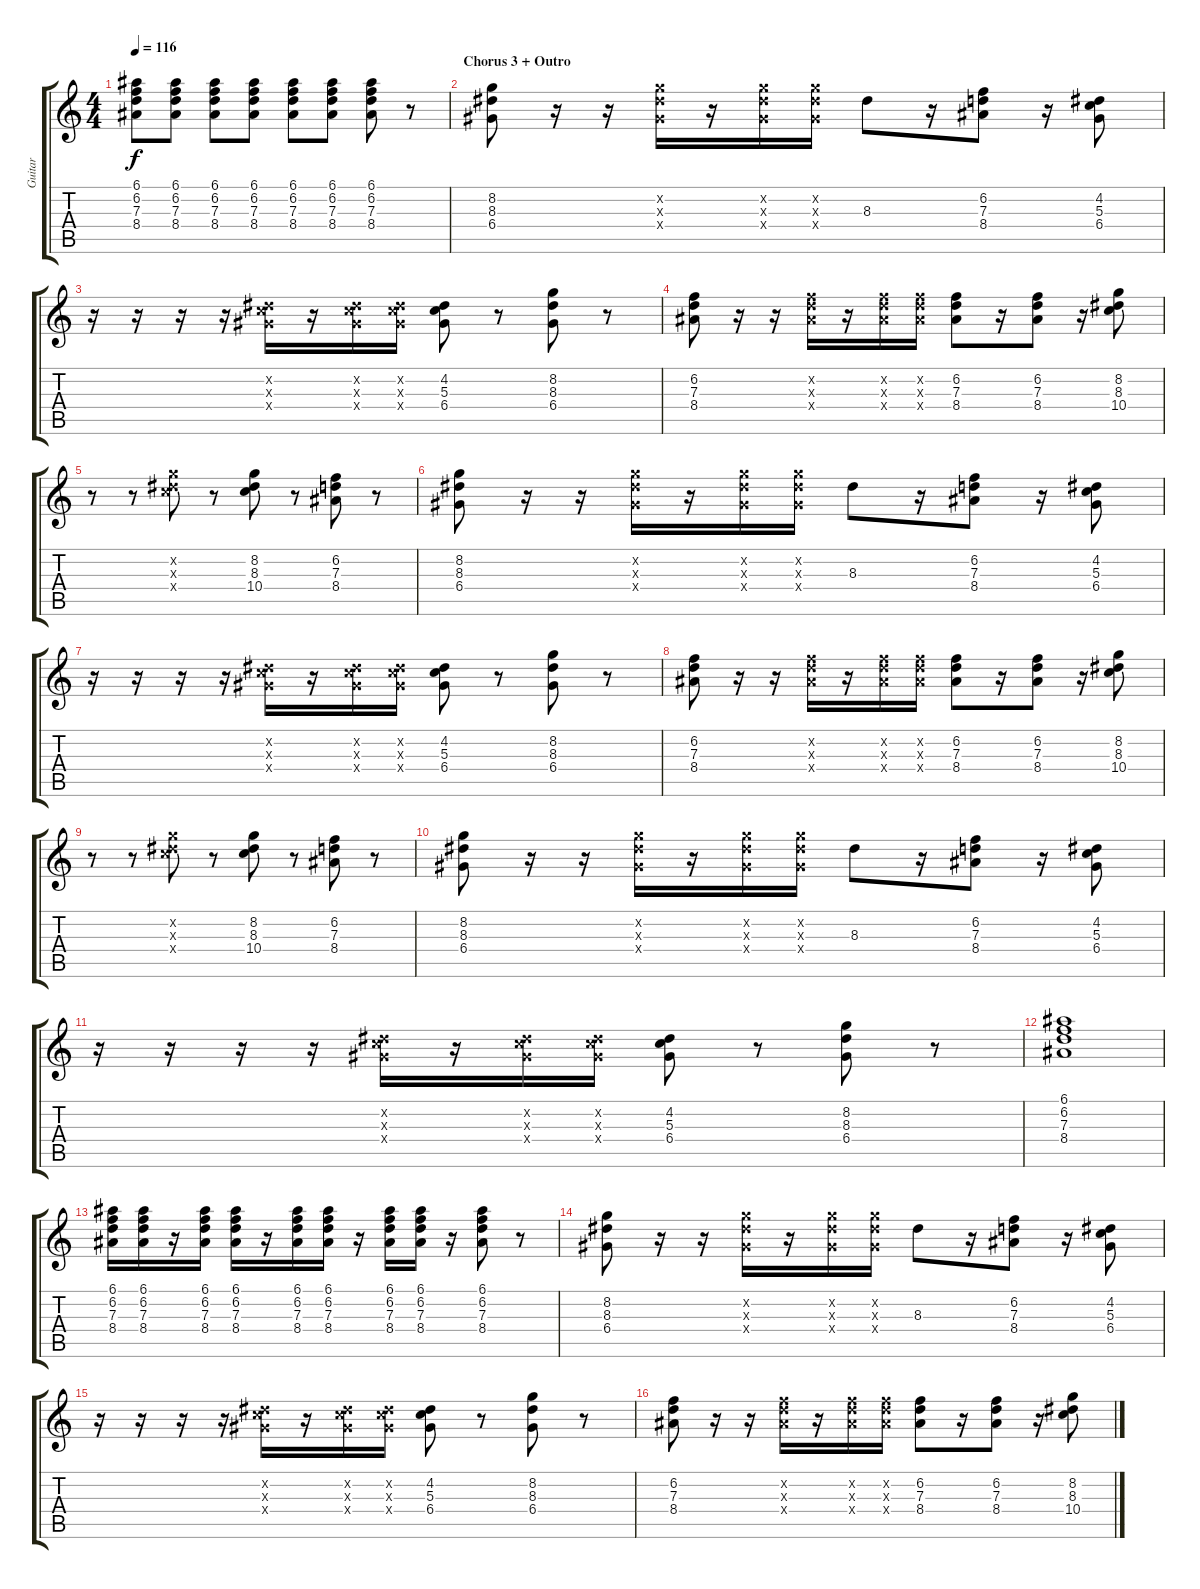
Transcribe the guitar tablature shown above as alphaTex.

\track ("Guitar" "Guitar") {instrument acousticguitarsteel}
\staff {score tabs}
\tuning (E4 B3 G3 D3 A2 E2) {hide}
\ts (4 4)
\tempo 116
\clef g2
\ks c
(6.1 6.2 7.3 8.4).8{dy f} (6.1 6.2 7.3 8.4).8 (6.1 6.2 7.3 8.4).8 (6.1 6.2 7.3 8.4).8 (6.1 6.2 7.3 8.4).8 (6.1 6.2 7.3 8.4).8 (6.1 6.2 7.3 8.4).8 r.8 |
\section ("" "Chorus 3 + Outro")
(8.2 8.3 6.4).8 r.16 r.16 (8.2{x} 8.3{x} 6.4{x}).16 r.16 (8.2{x} 8.3{x} 6.4{x}).16 (8.2{x} 8.3{x} 6.4{x}).16 8.3.8 r.16 (6.2 7.3 8.4).8 r.16 (4.2 5.3 6.4).8 |
r.16 r.16 r.16 r.16 (4.2{x} 5.3{x} 6.4{x}).16 r.16 (4.2{x} 5.3{x} 6.4{x}).16 (4.2{x} 5.3{x} 6.4{x}).16 (4.2 5.3 6.4).8 r.8 (8.2 8.3 6.4).8 r.8 |
(6.2 7.3 8.4).8 r.16 r.16 (6.2{x} 7.3{x} 8.4{x}).16 r.16 (6.2{x} 7.3{x} 8.4{x}).16 (6.2{x} 7.3{x} 8.4{x}).16 (6.2 7.3 8.4).8 r.16 (6.2 7.3 8.4).8 r.16 (8.2 8.3 10.4).8 |
r.8 r.8 (8.2{x} 8.3{x} 10.4{x}).8 r.8 (8.2 8.3 10.4).8 r.8 (6.2 7.3 8.4).8 r.8 |
(8.2 8.3 6.4).8 r.16 r.16 (8.2{x} 8.3{x} 6.4{x}).16 r.16 (8.2{x} 8.3{x} 6.4{x}).16 (8.2{x} 8.3{x} 6.4{x}).16 8.3.8 r.16 (6.2 7.3 8.4).8 r.16 (4.2 5.3 6.4).8 |
r.16 r.16 r.16 r.16 (4.2{x} 5.3{x} 6.4{x}).16 r.16 (4.2{x} 5.3{x} 6.4{x}).16 (4.2{x} 5.3{x} 6.4{x}).16 (4.2 5.3 6.4).8 r.8 (8.2 8.3 6.4).8 r.8 |
(6.2 7.3 8.4).8 r.16 r.16 (6.2{x} 7.3{x} 8.4{x}).16 r.16 (6.2{x} 7.3{x} 8.4{x}).16 (6.2{x} 7.3{x} 8.4{x}).16 (6.2 7.3 8.4).8 r.16 (6.2 7.3 8.4).8 r.16 (8.2 8.3 10.4).8 |
r.8 r.8 (8.2{x} 8.3{x} 10.4{x}).8 r.8 (8.2 8.3 10.4).8 r.8 (6.2 7.3 8.4).8 r.8 |
(8.2 8.3 6.4).8 r.16 r.16 (8.2{x} 8.3{x} 6.4{x}).16 r.16 (8.2{x} 8.3{x} 6.4{x}).16 (8.2{x} 8.3{x} 6.4{x}).16 8.3.8 r.16 (6.2 7.3 8.4).8 r.16 (4.2 5.3 6.4).8 |
r.16 r.16 r.16 r.16 (4.2{x} 5.3{x} 6.4{x}).16 r.16 (4.2{x} 5.3{x} 6.4{x}).16 (4.2{x} 5.3{x} 6.4{x}).16 (4.2 5.3 6.4).8 r.8 (8.2 8.3 6.4).8 r.8 |
(6.1 6.2 7.3 8.4).1 |
(6.1 6.2 7.3 8.4).16 (6.1 6.2 7.3 8.4).16 r.16 (6.1 6.2 7.3 8.4).16 (6.1 6.2 7.3 8.4).16 r.16 (6.1 6.2 7.3 8.4).16 (6.1 6.2 7.3 8.4).16 r.16 (6.1 6.2 7.3 8.4).16 (6.1 6.2 7.3 8.4).16 r.16 (6.1 6.2 7.3 8.4).8 r.8 |
(8.2 8.3 6.4).8 r.16 r.16 (8.2{x} 8.3{x} 6.4{x}).16 r.16 (8.2{x} 8.3{x} 6.4{x}).16 (8.2{x} 8.3{x} 6.4{x}).16 8.3.8 r.16 (6.2 7.3 8.4).8 r.16 (4.2 5.3 6.4).8 |
r.16 r.16 r.16 r.16 (4.2{x} 5.3{x} 6.4{x}).16 r.16 (4.2{x} 5.3{x} 6.4{x}).16 (4.2{x} 5.3{x} 6.4{x}).16 (4.2 5.3 6.4).8 r.8 (8.2 8.3 6.4).8 r.8 |
(6.2 7.3 8.4).8 r.16 r.16 (6.2{x} 7.3{x} 8.4{x}).16 r.16 (6.2{x} 7.3{x} 8.4{x}).16 (6.2{x} 7.3{x} 8.4{x}).16 (6.2 7.3 8.4).8 r.16 (6.2 7.3 8.4).8 r.16 (8.2 8.3 10.4).8
